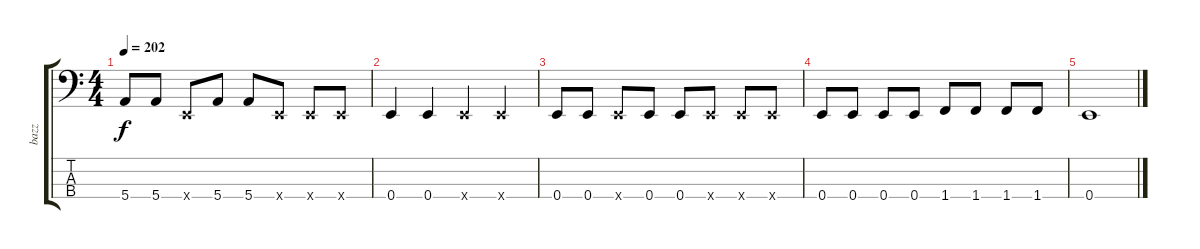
\track ("bazz" "bazz") {instrument electricbassfinger}
\staff {score tabs}
\tuning (G2 D2 A1 E1) {hide}
\ts (4 4)
\tempo 202
\clef f4
\ks c
5.4.8{dy f} 5.4.8 0.4{x}.8 5.4.8 5.4.8 0.4{x}.8 0.4{x}.8 0.4{x}.8 |
0.4.4 0.4.4 0.4{x}.4 0.4{x}.4 |
0.4.8 0.4.8 0.4{x}.8 0.4.8 0.4.8 0.4{x}.8 0.4{x}.8 0.4{x}.8 |
0.4.8 0.4.8 0.4.8 0.4.8 1.4.8 1.4.8 1.4.8 1.4.8 |
0.4.1
